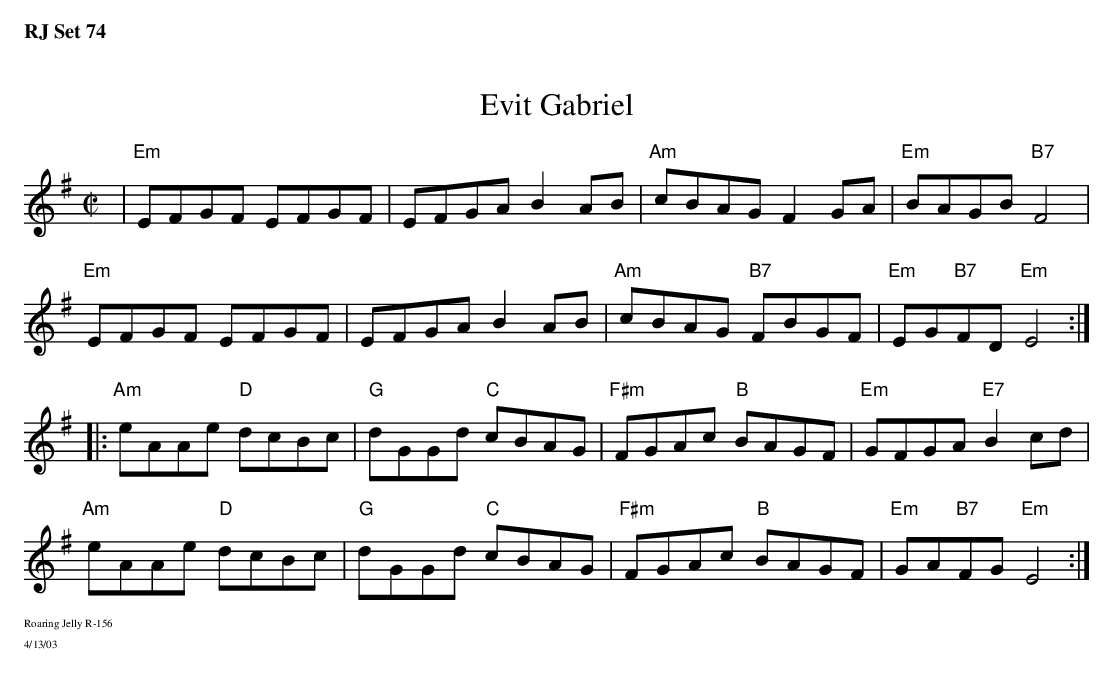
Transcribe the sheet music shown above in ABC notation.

X:1
T:Evit Gabriel
M:C|
L:1/8
K:Em
|"Em"EFGF EFGF | EFGA B2AB |"Am"cBAG F2GA |"Em"BAGB "B7"F4 |
"Em"EFGF EFGF | EFGA B2AB | "Am"cBAG "B7"FBGF | "Em"EG"B7"FD "Em"E4 :|
|: \
"Am"eAAe "D"dcBc | "G"dGGd "C"cBAG | "F#m"FGAc "B"BAGF | "Em"GFGA "E7"B2cd |
"Am"eAAe "D"dcBc | "G"dGGd "C"cBAG | "F#m"FGAc "B"BAGF| "Em"GA"B7"FG "Em"E4 :|
